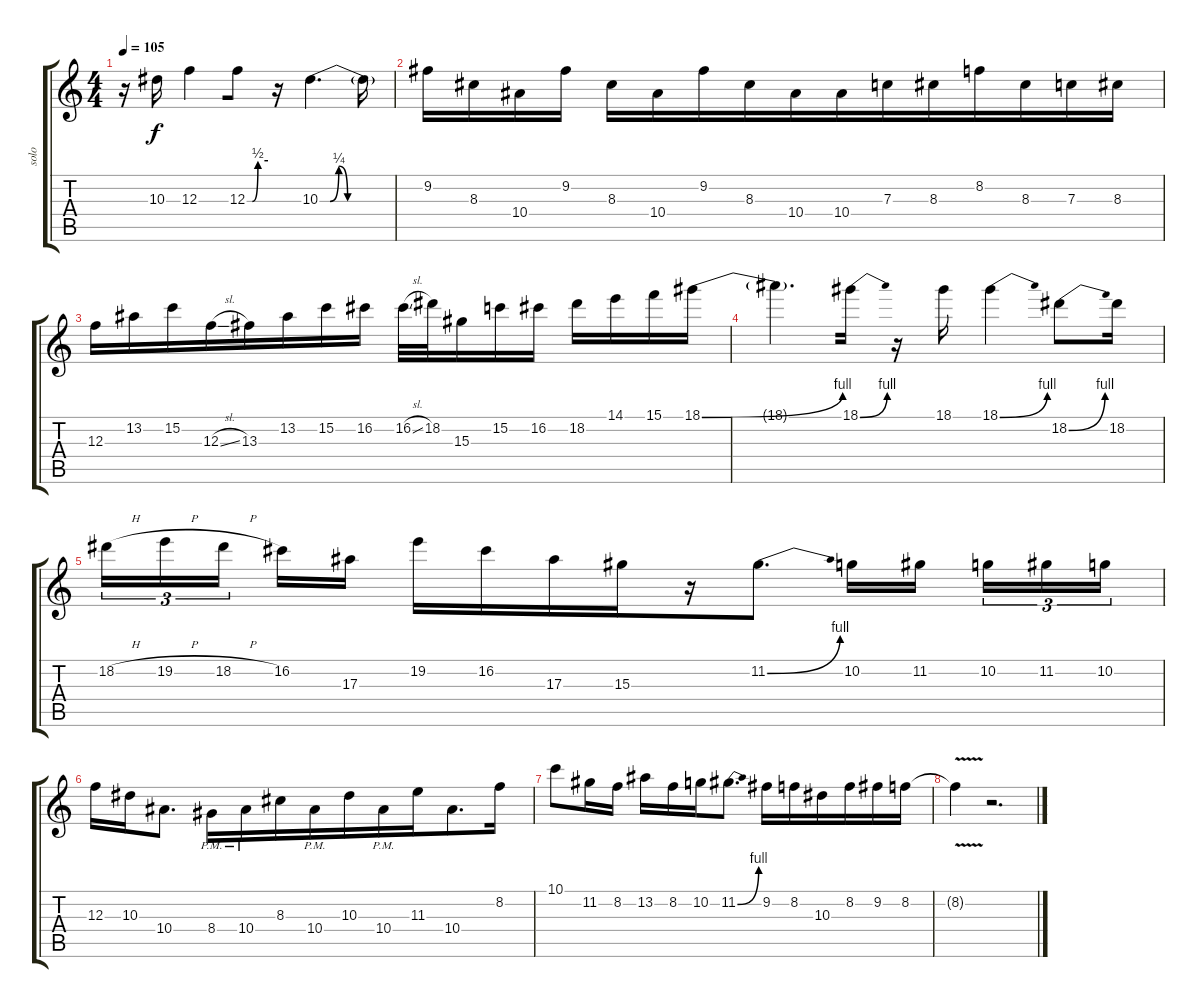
\track ("solo" "solo") {instrument distortionguitar}
\staff {score tabs}
\tuning (D4 A3 F3 C3 G2 D2) {hide}
\ts (4 4)
\tempo 105
\clef g2
\ks c
r.16{dy f} 10.3.16 12.3.4{beam merge} 12.3{be (custom 0 0 15 0 31 2 60 2)}.8 r.16 10.3{be (custom 0 0 8 0 15 1 22 0 60 0)}.4{d} 10.3{t}.16 |
9.2.16 8.3.16 10.4.16 9.2.16 8.3.16 10.4.16 9.2.16 8.3.16{beam merge} 10.4.16 10.4.16 7.3.16 8.3.16{beam merge} 8.2.16{beam merge} 8.3.16{beam merge} 7.3.16 8.3.16 |
12.3.16 13.2.16 15.2.16 12.3{sl}.16{beam merge} 13.3.16 13.2.16{beam merge} 15.2.16{beam merge} 16.2.16 16.2{sl}.32{beam merge} 18.2.32 15.3.16{beam merge} 15.2.16 16.2.16 18.2.16 14.1.16{beam merge} 15.1.16{beam merge} 18.1{be (bend 0 0 60 4)}.16 |
18.1{t}.4{d beam merge} 18.1{be (bend 0 0 60 4)}.16 r.16{beam merge} 18.1.16 18.1{be (bend 0 0 60 4)}.4 18.2{be (bend 0 0 60 4)}.8{beam merge} 18.2.16 |
18.2{h}.16{tu (3 2)} 19.2{h}.16{tu (3 2)} 18.2{h}.16{tu (3 2) beam splitsecondary} 16.2.16{beam merge} 17.3.16 19.2.16 16.2.16 17.3.16{beam merge} 15.3.16{beam merge} r.16 11.2{be (bend 0 0 60 4)}.8{d} 10.2.16 11.2.16{beam splitsecondary} 10.2.16{tu (3 2) beam merge} 11.2.16{tu (3 2)} 10.2.16{tu (3 2)} |
12.3.16 10.3.16 10.4.8{d} 8.4{pm}.16 10.4{pm}.16 8.3.16{beam merge} 10.4{pm}.16 10.3.16 10.4{pm}.16{beam merge} 11.3.16{beam merge} 10.4.8{d beam merge} 8.2.16 |
10.1.8{beam merge} 11.2.16{beam merge} 8.2.16 13.2.16 8.2.16{beam merge} 10.2.16{beam merge} 11.2{be (bend 0 0 60 4)}.8{d} 9.2.16{beam merge} 8.2.16{beam merge} 10.3.16 8.2.16{beam merge} 9.2.16 8.2.16 |
8.2{v t}.4 r.2{d}
